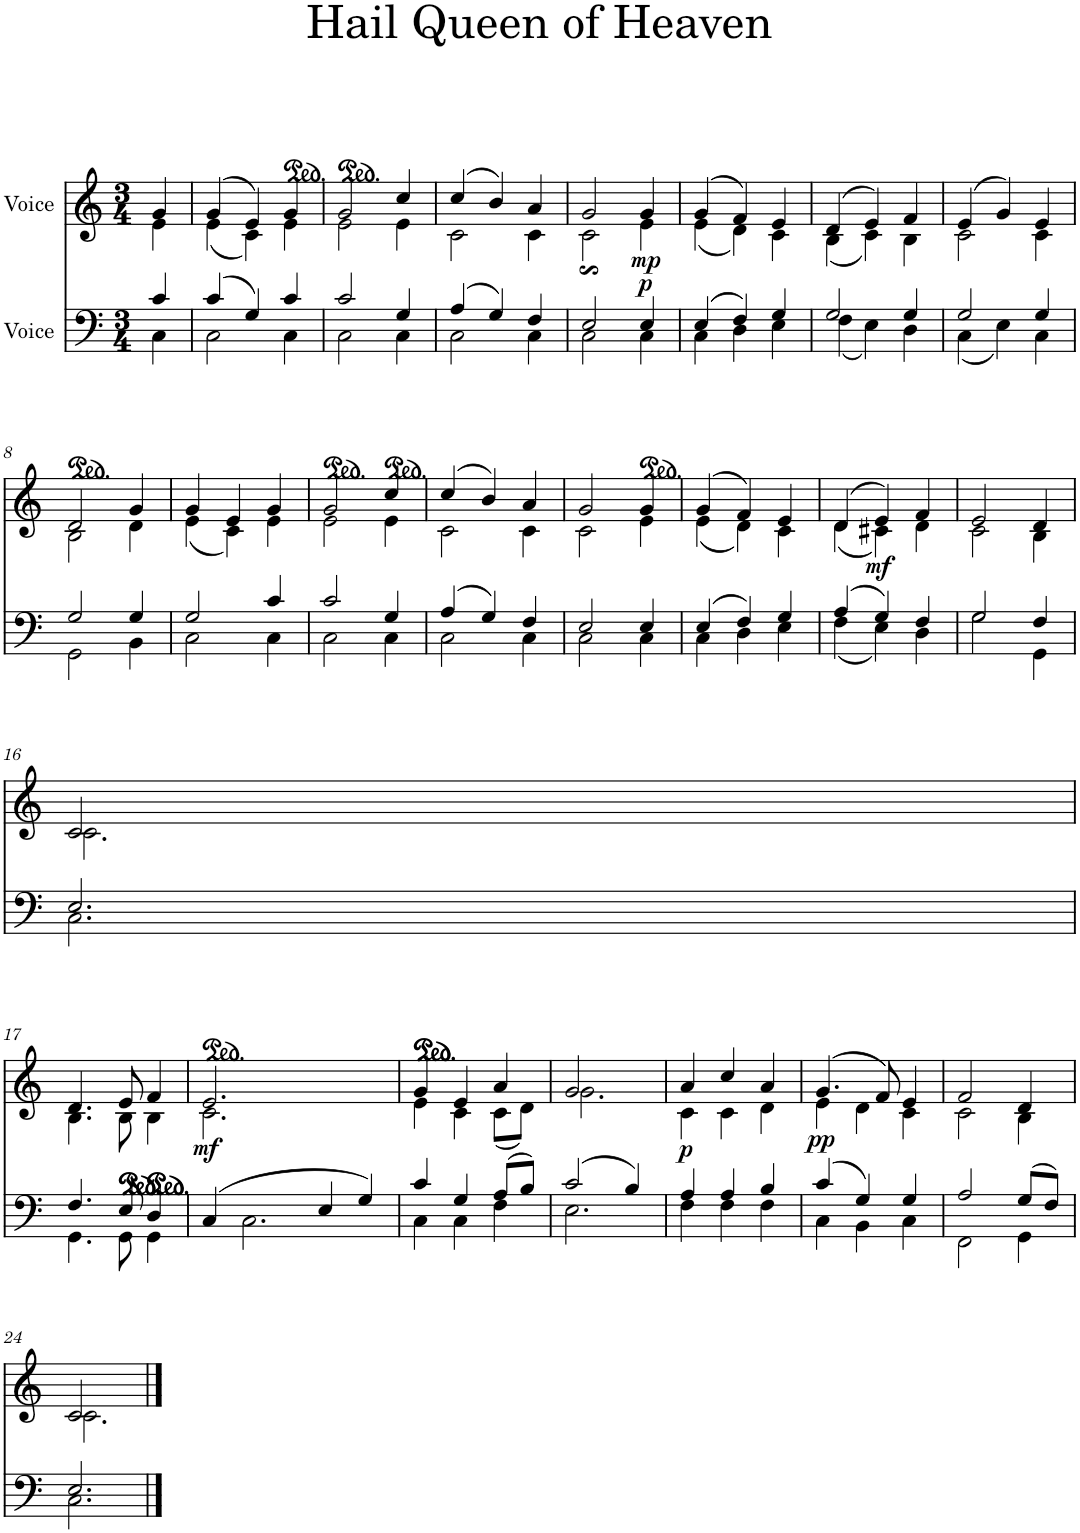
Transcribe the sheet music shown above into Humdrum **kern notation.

**kern	**dynam	**kern	**dynam
*part2	*part2	*part1	*part1
*staff2	*staff2	*staff1	*staff1
*I"Voice	*	*I"Voice	*
*I'V	*	*I'V	*
*clefF4	*	*clefG2	*
*k[]	*	*k[]	*
*M3/4	*	*M3/4	*
=	=	=	=
*^	*	*^	*
4c/	4C\	.	4g/	4e\	.
=1	=1	=1	=1	=1	=1
(>4c/	2C\	.	(>4g/	(<4e\	.
4G/)	.	.	4e/)	4c\)	.
4c/	4C\	.	4g/	4e\	.
=2	=2	=2	=2	=2	=2
2c/	2C\	.	2g/	2e\	.
4G/	4C\	.	4cc/	4e\	.
=3	=3	=3	=3	=3	=3
(>4A/	2C\	.	(>4cc/	2c\	.
4G/)	.	.	4b/)	.	.
4F/	4C\	.	4a/	4c\	.
=4	=4	=4	=4	=4	=4
2E/	2C\	.	2g/	2cs$Ss\	.
!	!	!LO:DY:a	!	!	!LO:DY:b
4E/	4C\	p	4g/	4e\	mp
=5	=5	=5	=5	=5	=5
(>4E/	4C\	.	(>4g/	(<4e\	.
4F/)	4D\	.	4f/)	4d\)	.
4G/	4E\	.	4e/	4c\	.
=6	=6	=6	=6	=6	=6
2G/	(<4F\	.	(>4d/	(<4B\	.
.	4E\)	.	4e/)	4c\)	.
4G/	4D\	.	4f/	4B\	.
=7	=7	=7	=7	=7	=7
2G/	(<4C\	.	(>4e/	2c\	.
.	4E\)	.	4g/)	.	.
4G/	4C\	.	4e/	4c\	.
!!LO:LB:g=z	!!
=8	=8	=8	=8	=8	=8
2G/	2GG\	.	2d/	2B\	.
4G/	4BB\	.	4g/	4d\	.
=9	=9	=9	=9	=9	=9
2G/	2C\	.	4g/	(<4e\	.
.	.	.	4e/	4c\)	.
4c/	4C\	.	4g/	4e\	.
=10	=10	=10	=10	=10	=10
2c/	2C\	.	2g/	2e\	.
4G/	4C\	.	4cc/	4e\	.
=11	=11	=11	=11	=11	=11
(>4A/	2C\	.	(>4cc/	2c\	.
4G/)	.	.	4b/)	.	.
4F/	4C\	.	4a/	4c\	.
=12	=12	=12	=12	=12	=12
2E/	2C\	.	2g/	2c\	.
4E/	4C\	.	4g/	4e\	.
=13	=13	=13	=13	=13	=13
(>4E/	4C\	.	(>4g/	(<4e\	.
4F/)	4D\	.	4f/)	4d\)	.
4G/	4E\	.	4e/	4c\	.
=14	=14	=14	=14	=14	=14
(>4A/	(<4F\	.	(>4d/	(<4d\	.
!	!	!	!	!	!LO:DY:b
4G/)	4E\)	.	4e/)	4c#X\)	mf
4F/	4D\	.	4f/	4d\	.
=15	=15	=15	=15	=15	=15
2G/	2G\	.	2e/	2c\	.
4F/	4GG\	.	4d/	4B\	.
!!LO:LB:g=z	!!
=16	=16	=16	=16	=16	=16
2.E/	2.C\	.	2c/	2.c\	.
.	.	.	4ryy	.	.
!!LO:LB:g=z	!!
=17	=17	=17	=17	=17	=17
4.F/	4.GG\	.	4.d/	4.B\	.
8E/	8GG\	.	8e/	8B\	.
4D/	4GG\	.	4f/	4B\	.
=18	=18	=18	=18	=18	=18
!	!	!	!	!	!LO:DY:b
*v	*v	*	*	*	*
(>4C/	.	2.e/	2.c\	mf
[2C\	.	.	.	.
4ryy	.	2.ryy	2.ryy	.
4E/	.	.	.	.
4G/)	.	.	.	.
=19	=19	=19	=19	=19
*^	*	*	*	*
4c/	4C\	.	4g/	4e\	.
4C\]	4C\	.	4e/	4c\	.
4G/	4F\	.	4a/	(<8c\L	.
.	.	.	.	8d\J)	.
(>8A/L	4ryy	.	4ryy	4ryy	.
8B/J)	.	.	.	.	.
=20	=20	=20	=20	=20	=20
(>2c/	2.E\	.	2g/	2.g\	.
4B/)	.	.	4ryy	.	.
=21	=21	=21	=21	=21	=21
!	!	!	!	!	!LO:DY:b
4A/	4F\	.	4a/	4c\	p
4A/	4F\	.	4cc/	4c\	.
4B/	4F\	.	4a/	4d\	.
=22	=22	=22	=22	=22	=22
!	!	!LO:DY:a	!	!	!
(>4c/	4C\	pp	(>4.g/	4e\	.
4G/)	4BB\	.	.	4d\	.
.	.	.	8f/)	.	.
4G/	4C\	.	4e/	4c\	.
=23	=23	=23	=23	=23	=23
2A/	2FF\	.	2f/	2c\	.
(>8G/L	4GG\	.	4d/	4B\	.
8F/J)	.	.	.	.	.
!!LO:LB:g=z	!!
=24	=24	=24	=24	=24	=24
2.E/	2.C\	.	2c/	2.c\	.
.	.	.	4ryy	.	.
*v	*v	*	*	*	*
*	*	*v	*v	*
==	==	==	==
*-	*-	*-	*-
